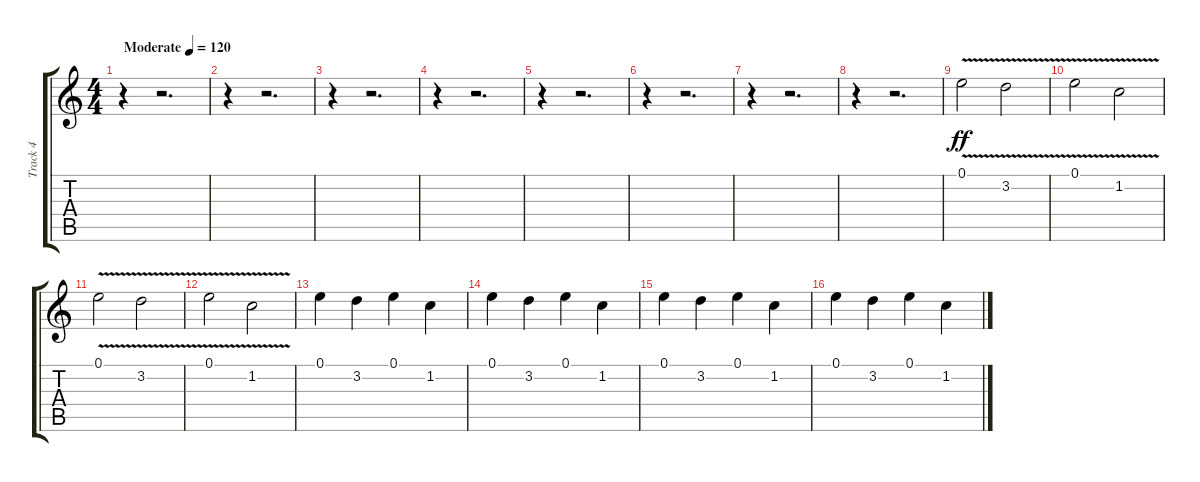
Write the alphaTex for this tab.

\track ("Track 4" "Track 4") {instrument acousticguitarsteel}
\staff {score tabs}
\tuning (E4 B3 G3 D3 A2 E2) {hide}
\ts (4 4)
\tempo (120 "Moderate")
\clef g2
\ks c
r.4{dy ff instrument acousticguitarsteel} r.2{d} |
r.4 r.2{d} |
r.4 r.2{d} |
r.4 r.2{d} |
r.4 r.2{d} |
r.4 r.2{d} |
r.4 r.2{d} |
r.4 r.2{d} |
0.1{v}.2 3.2{v}.2 |
0.1{v}.2 1.2{v}.2 |
0.1{v}.2 3.2{v}.2 |
0.1{v}.2 1.2{v}.2 |
0.1.4 3.2.4 0.1.4 1.2.4 |
0.1.4 3.2.4 0.1.4 1.2.4 |
0.1.4 3.2.4 0.1.4 1.2.4 |
0.1.4 3.2.4 0.1.4 1.2.4
